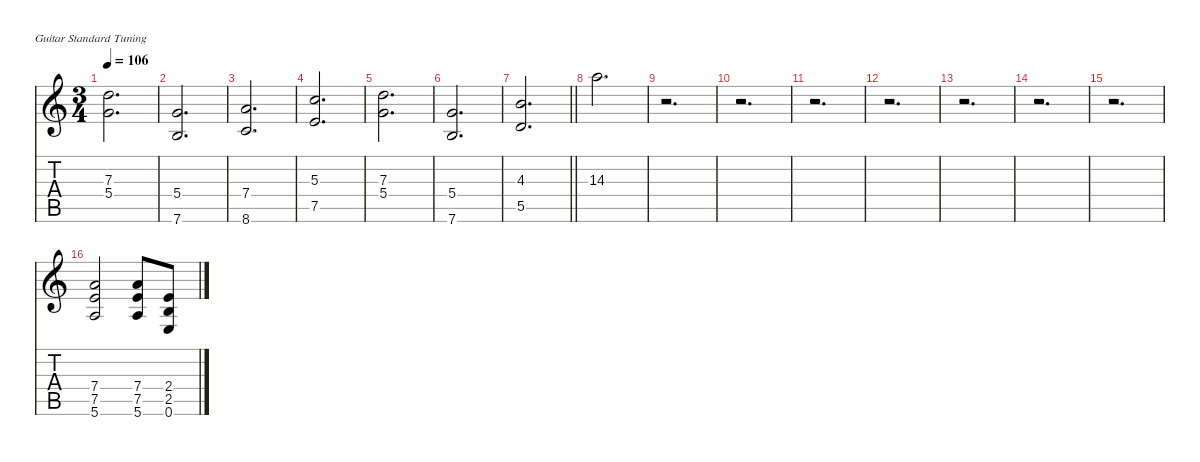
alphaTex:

\defaultSystemsLayout 4
\hideDynamics
\bracketExtendMode nobrackets
\singleTrackTrackNamePolicy hidden
\multiTrackTrackNamePolicy hidden
\otherSystemsTrackNameOrientation horizontal
\track ("Kirk 2nd guitar" "dist.guit.") {instrument distortionguitar}
\staff {score tabs}
\tuning (E4 B3 G3 D3 A2 E2)
\ts (3 4)
\tempo 106
\clef g2
\ks c
(7.3 5.4).2{d dy ppp beam Down} |
(5.4 7.6).2{d beam Up} |
(7.4 8.6).2{d beam Up} |
(5.3 7.5).2{d beam Up} |
(7.3 5.4).2{d beam Down} |
(5.4 7.6).2{d beam Up} |
\barLineRight lightlight
(4.3 5.5).2{d beam Up} |
14.3.2{d dy f beam Down} |
r.2{d beam Down} |
r.2{d beam Down} |
r.2{d beam Down} |
r.2{d beam Down} |
r.2{d beam Down} |
r.2{d beam Down} |
r.2{d beam Down} |
(7.4 7.5 5.6).2{beam Up} (7.4 7.5 5.6).8{beam Up} (2.4 2.5 0.6).8{beam Up}
